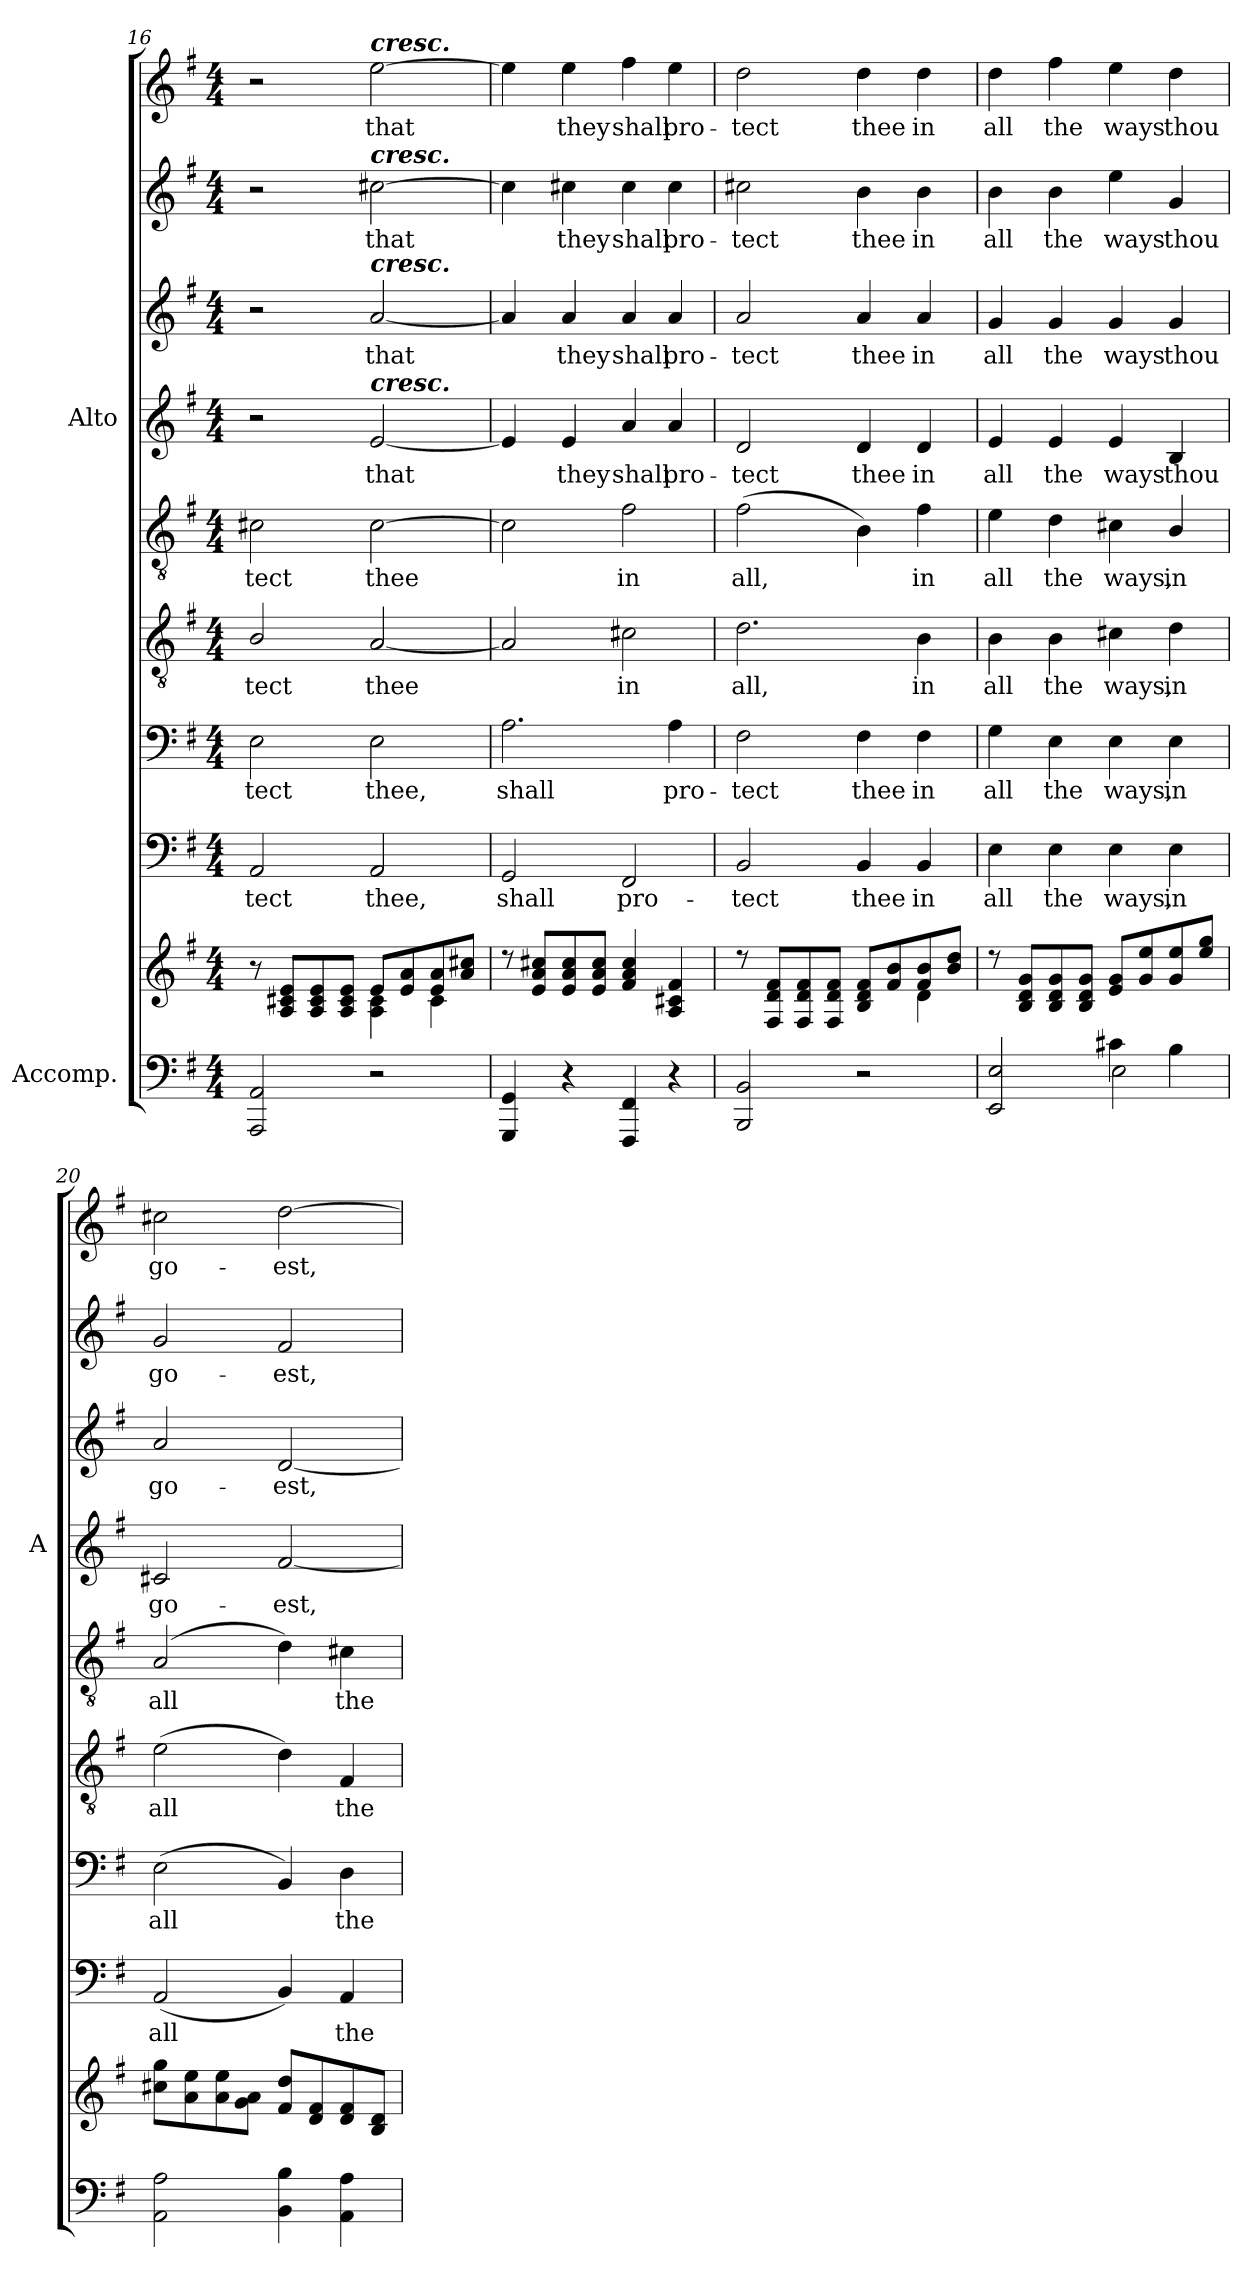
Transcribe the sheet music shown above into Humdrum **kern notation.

**kern	**kern	**kern	**text	**kern	**text	**kern	**text	**kern	**text	**kern	**text	**kern	**text	**kern	**text	**kern	**text
*part8	*part8	*part7	*part7	*part6	*part6	*part5	*part5	*part4	*part4	*part3	*part3	*part3	*part3	*part2	*part2	*part1	*part1
*staff10	*staff9	*staff8	*staff8	*staff7	*staff7	*staff6	*staff6	*staff5	*staff5	*staff4	*staff4	*staff3	*staff3	*staff2	*staff2	*staff1	*staff1
*I"Accomp.	*	*	*	*	*	*	*	*	*	*I"Alto	*	*	*	*	*	*	*
*	*	*	*	*	*	*	*	*	*	*I'A	*	*	*	*	*	*	*
*clefF4	*clefG2	*clefF4	*	*clefF4	*	*clefGv2	*	*clefGv2	*	*clefG2	*	*clefG2	*	*clefG2	*	*clefG2	*
*k[f#]	*k[f#]	*k[f#]	*	*k[f#]	*	*k[f#]	*	*k[f#]	*	*k[f#]	*	*k[f#]	*	*k[f#]	*	*k[f#]	*
*G:	*G:	*G:	*	*G:	*	*G:	*	*G:	*	*G:	*	*G:	*	*G:	*	*G:	*
*M4/4	*M4/4	*M4/4	*	*M4/4	*	*M4/4	*	*M4/4	*	*M4/4	*	*M4/4	*	*M4/4	*	*M4/4	*
=16	=16	=16	=16	=16	=16	=16	=16	=16	=16	=16	=16	=16	=16	=16	=16	=16	=16
*	*^	*	*	*	*	*	*	*	*	*	*	*	*	*	*	*	*
!	!	!	!	!LO:LY:b	!	!LO:LY:b	!	!LO:LY:b	!	!LO:LY:b	!	!	!	!	!	!	!	!
2AAA/ 2AA/	8r	2ryy	2AA/	-tect	2E\	-tect	2B/	-tect	2c#X\	-tect	2r	.	2r	.	2r	.	2r	.
.	8A/ 8c#X/ 8e/L	.	.	.	.	.	.	.	.	.	.	.	.	.	.	.	.	.
.	8A/ 8c#/ 8e/	.	.	.	.	.	.	.	.	.	.	.	.	.	.	.	.	.
.	8A/ 8c#/ 8e/J	.	.	.	.	.	.	.	.	.	.	.	.	.	.	.	.	.
!	!	!	!	!	!	!	!	!	!	!	!	!	!	!	!	!	!LO:TX:a:Bi:t=cresc.	!
!	!	!	!	!	!	!	!	!	!	!	!	!	!	!	!LO:TX:a:Bi:t=cresc.	!	!	!
!	!	!	!	!	!	!	!	!	!	!	!	!	!LO:TX:a:Bi:t=cresc.	!	!	!	!	!
!	!	!	!	!	!	!	!	!	!	!	!LO:TX:a:Bi:t=cresc.	!	!	!	!	!	!	!
!	!	!	!	!LO:LY:b	!	!LO:LY:b	!	!LO:LY:b	!	!LO:LY:b	!	!LO:LY:b	!	!LO:LY:b	!	!LO:LY:b	!	!LO:LY:b
2r	8e/L	4A\ 4c#\	2AA/	thee,	2E\	thee,	[2A/	thee	[2c#\	thee	[2e/	that	[2a/	that	[2cc#X\	that	[2ee\	that
.	8e/ 8a/	.	.	.	.	.	.	.	.	.	.	.	.	.	.	.	.	.
.	8e/ 8a/	4c#\	.	.	.	.	.	.	.	.	.	.	.	.	.	.	.	.
.	8a/ 8cc#X/J	.	.	.	.	.	.	.	.	.	.	.	.	.	.	.	.	.
=17	=17	=17	=17	=17	=17	=17	=17	=17	=17	=17	=17	=17	=17	=17	=17	=17	=17	=17
!	!	!	!	!LO:LY:b	!	!LO:LY:b	!	!	!	!	!	!	!	!	!	!	!	!
4GGG/ 4GG/	8r	1ryy	2GG/	shall	2.A\	shall	2A/]	.	2c#\]	.	4e/]	.	4a/]	.	4cc#\]	.	4ee\]	.
.	8e/ 8a/ 8cc#X/L	.	.	.	.	.	.	.	.	.	.	.	.	.	.	.	.	.
!	!	!	!	!	!	!	!	!	!	!	!	!LO:LY:b	!	!LO:LY:b	!	!LO:LY:b	!	!LO:LY:b
4r	8e/ 8a/ 8cc#/	.	.	.	.	.	.	.	.	.	4e/	-they	4a/	they	4cc#\	they	4ee\	they
.	8e/ 8a/ 8cc#/J	.	.	.	.	.	.	.	.	.	.	.	.	.	.	.	.	.
!	!	!	!	!LO:LY:b	!	!	!	!LO:LY:b	!	!LO:LY:b	!	!LO:LY:b	!	!LO:LY:b	!	!LO:LY:b	!	!LO:LY:b
4FFF#/ 4FF#/	4f#/ 4a/ 4cc#/	.	2FF#/	pro-	.	.	2c#X\	in	2f#\	in	4a/	shall	4a/	shall	4cc#\	shall	4ff#\	shall
!	!	!	!	!	!	!LO:LY:b	!	!	!	!	!	!LO:LY:b	!	!LO:LY:b	!	!LO:LY:b	!	!LO:LY:b
4r	4A/ 4c#X/ 4f#/	.	.	.	4A\	pro-	.	.	.	.	4a/	pro-	4a/	pro-	4cc#\	pro-	4ee\	pro-
!!LO:LB:g=z
=18	=18	=18	=18	=18	=18	=18	=18	=18	=18	=18	=18	=18	=18	=18	=18	=18	=18	=18
*	*	*^	*	*	*	*	*	*	*	*	*	*	*	*	*	*	*	*
!	!	!	!	!	!LO:LY:b	!	!LO:LY:b	!	!LO:LY:b	!	!LO:LY:b	!	!LO:LY:b	!	!LO:LY:b	!	!LO:LY:b	!	!LO:LY:b
2BBB/ 2BB/	8r	2ryy	1ryy	2BB/	-tect	2F#\	-tect	2.d\	all,	(>2f#\	all,	2d/	tect	2a/	-tect	2cc#X\	-tect	2dd\	-tect
.	8F#/ 8d/ 8f#/L	.	.	.	.	.	.	.	.	.	.	.	.	.	.	.	.	.	.
.	8F#/ 8d/ 8f#/	.	.	.	.	.	.	.	.	.	.	.	.	.	.	.	.	.	.
.	8F#/ 8d/ 8f#/J	.	.	.	.	.	.	.	.	.	.	.	.	.	.	.	.	.	.
!	!	!	!	!	!LO:LY:b	!	!LO:LY:b	!	!	!	!	!	!LO:LY:b	!	!LO:LY:b	!	!LO:LY:b	!	!LO:LY:b
2r	8B/ 8d/ 8f#/L	4ryy	.	4BB/	thee	4F#\	thee	.	.	4B\)	.	4d/	thee	4a/	thee	4b\	thee	4dd\	thee
.	8f#/ 8b/	.	.	.	.	.	.	.	.	.	.	.	.	.	.	.	.	.	.
!	!	!	!	!	!LO:LY:b	!	!LO:LY:b	!	!LO:LY:b	!	!LO:LY:b	!	!LO:LY:b	!	!LO:LY:b	!	!LO:LY:b	!	!LO:LY:b
.	8f#/ 8b/	4d\	.	4BB/	in	4F#\	in	4B\	in	4f#\	in	4d/	in	4a/	in	4b\	in	4dd\	in
.	8b/ 8dd/J	.	.	.	.	.	.	.	.	.	.	.	.	.	.	.	.	.	.
=19	=19	=19	=19	=19	=19	=19	=19	=19	=19	=19	=19	=19	=19	=19	=19	=19	=19	=19	=19
*^	*	*	*	*	*	*	*	*	*	*	*	*	*	*	*	*	*	*	*
!	!	!	!	!	!	!LO:LY:b	!	!LO:LY:b	!	!LO:LY:b	!	!LO:LY:b	!	!LO:LY:b	!	!LO:LY:b	!	!LO:LY:b	!	!LO:LY:b
2ryy	2EE/ 2E/	8r	2ryy	1ryy	4E\	all	4G\	all	4B\	all	4e\	all	4e/	all	4g/	all	4b\	all	4dd\	all
.	.	8B/ 8d/ 8g/L	.	.	.	.	.	.	.	.	.	.	.	.	.	.	.	.	.	.
!	!	!	!	!	!	!LO:LY:b	!	!LO:LY:b	!	!LO:LY:b	!	!LO:LY:b	!	!LO:LY:b	!	!LO:LY:b	!	!LO:LY:b	!	!LO:LY:b
.	.	8B/ 8d/ 8g/	.	.	4E\	the	4E\	the	4B\	the	4d\	the	4e/	the	4g/	the	4b\	the	4ff#\	the
.	.	8B/ 8d/ 8g/J	.	.	.	.	.	.	.	.	.	.	.	.	.	.	.	.	.	.
!	!	!	!	!	!	!LO:LY:b	!	!LO:LY:b	!	!LO:LY:b	!	!LO:LY:b	!	!LO:LY:b	!	!LO:LY:b	!	!LO:LY:b	!	!LO:LY:b
4c#X\	2E\	8e/ 8g/L	2ryy	.	4E\	ways,	4E\	ways,	4c#X\	ways,	4c#X\	ways,	4e/	ways	4g/	ways	4ee\	ways	4ee\	ways
.	.	8g/ 8ee/	.	.	.	.	.	.	.	.	.	.	.	.	.	.	.	.	.	.
!	!	!	!	!	!	!LO:LY:b	!	!LO:LY:b	!	!LO:LY:b	!	!LO:LY:b	!	!LO:LY:b	!	!LO:LY:b	!	!LO:LY:b	!	!LO:LY:b
4B\	.	8g/ 8ee/	.	.	4E\	in	4E\	in	4d\	in	4B/	in	4B/	thou	4g/	thou	4g/	thou	4dd\	thou
.	.	8ee/ 8gg/J	.	.	.	.	.	.	.	.	.	.	.	.	.	.	.	.	.	.
*v	*v	*	*	*	*	*	*	*	*	*	*	*	*	*	*	*	*	*	*	*
=20	=20	=20	=20	=20	=20	=20	=20	=20	=20	=20	=20	=20	=20	=20	=20	=20	=20	=20	=20
!	!	!	!	!	!LO:LY:b	!	!LO:LY:b	!	!LO:LY:b	!	!LO:LY:b	!	!LO:LY:b	!	!LO:LY:b	!	!LO:LY:b	!	!LO:LY:b
2AA\ 2A\	8cc#X\ 8gg\L	1ryy	1ryy	(<2AA/	all	(<2E\	all	(>2e\	all	(<2A/	all	2c#X/	go-	2a/	go-	2g/	go-	2cc#X\	go-
.	8a\ 8ee\	.	.	.	.	.	.	.	.	.	.	.	.	.	.	.	.	.	.
.	8a\ 8ee\	.	.	.	.	.	.	.	.	.	.	.	.	.	.	.	.	.	.
.	8g\ 8a\J	.	.	.	.	.	.	.	.	.	.	.	.	.	.	.	.	.	.
!	!	!	!	!	!	!	!	!	!	!	!	!	!LO:LY:b	!	!LO:LY:b	!	!LO:LY:b	!	!LO:LY:b
4BB\ 4B\	8f#/ 8dd/L	.	.	4BB/)	.	4BB/)	.	4d\)	.	4d\)	.	[2f#/	-est,	[2d/	-est,	2f#/	-est,	[2dd\	-est,
.	8d/ 8f#/	.	.	.	.	.	.	.	.	.	.	.	.	.	.	.	.	.	.
!	!	!	!	!	!LO:LY:b	!	!LO:LY:b	!	!LO:LY:b	!	!LO:LY:b	!	!	!	!	!	!	!	!
4AA\ 4A\	8d/ 8f#/	.	.	4AA/	the	4D\	the	4F#/	the	4c#X\	the	.	.	.	.	.	.	.	.
.	8B/ 8d/J	.	.	.	.	.	.	.	.	.	.	.	.	.	.	.	.	.	.
*	*v	*v	*v	*	*	*	*	*	*	*	*	*	*	*	*	*	*	*	*
=	=	=	=	=	=	=	=	=	=	=	=	=	=	=	=	=	=
*-	*-	*-	*-	*-	*-	*-	*-	*-	*-	*-	*-	*-	*-	*-	*-	*-	*-
